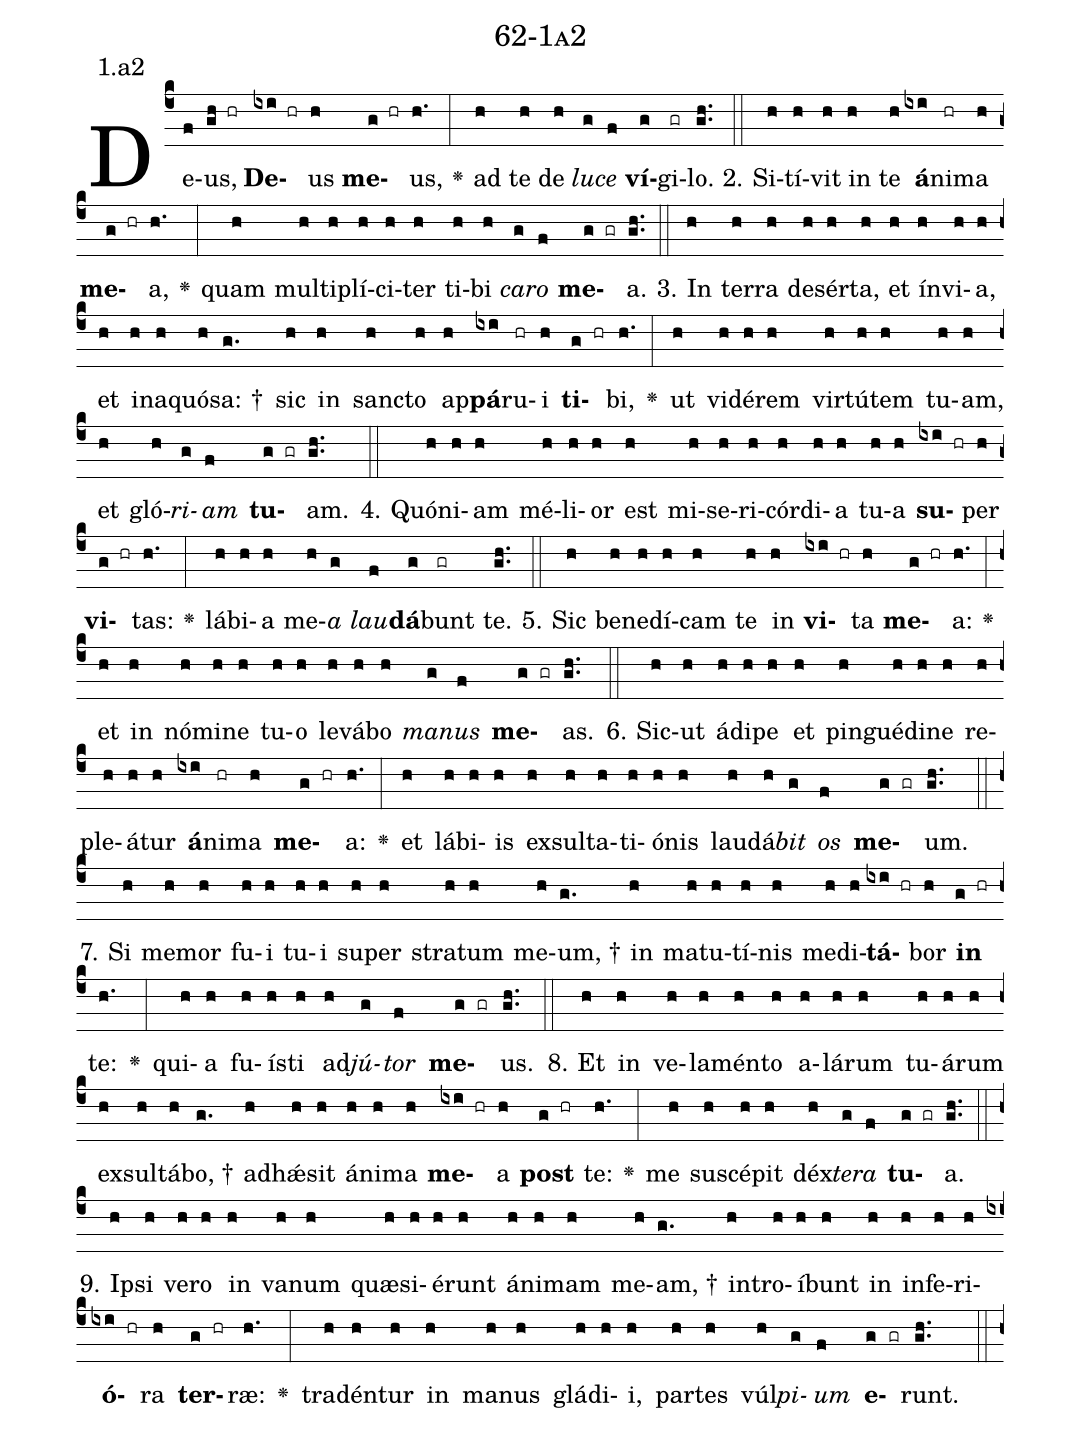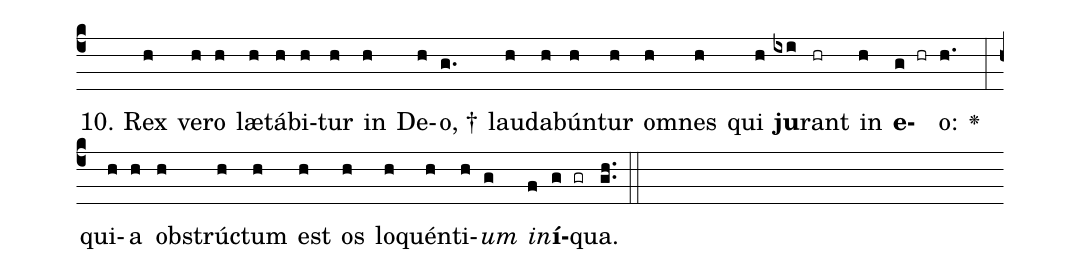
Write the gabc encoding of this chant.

name: 62-1a2;
annotation: 1.a2;
%%
(c4)De(f)us,(gh hr) <b>De</b>(ixi hr)us(h) <b>me</b>(g hr)us,(h.) <v>\greheightstar</v>(:) ad(h) te(h) de(h) <i>lu</i>(g)<i>ce</i>(f) <b>ví</b>(g)gi(gr)lo.(gh..) (::)
2. Si(h)tí(h)vit(h) in(h) te(h) <b>á</b>(ixi)ni(hr)ma(h) <b>me</b>(g hr)a,(h.) <v>\greheightstar</v>(:) quam(h) mul(h)ti(h)plí(h)ci(h)ter(h) ti(h)bi(h) <i>ca</i>(g)<i>ro</i>(f) <b>me</b>(g gr)a.(gh..) (::)
3. In(h) ter(h)ra(h) de(h)sér(h)ta,(h) et(h) ín(h)vi(h)a,(h) et(h) in(h)a(h)quó(h)sa: †(g.) sic(h) in(h) sanc(h)to(h) ap(h)<b>pá</b>(ixi)ru(hr)i(h) <b>ti</b>(g hr)bi,(h.) <v>\greheightstar</v>(:) ut(h) vi(h)dé(h)rem(h) vir(h)tú(h)tem(h) tu(h)am,(h) et(h) gló(h)<i>ri</i>(g)<i>am</i>(f) <b>tu</b>(g gr)am.(gh..) (::)
4. Quón(h)i(h)am(h) mé(h)li(h)or(h) est(h) mi(h)se(h)ri(h)cór(h)di(h)a(h) tu(h)a(h) <b>su</b>(ixi hr)per(h) <b>vi</b>(g hr)tas:(h.) <v>\greheightstar</v>(:) lá(h)bi(h)a(h) me(h)<i>a</i>(g) <i>lau</i>(f)<b>dá</b>(g)bunt(gr) te.(gh..) (::)
5. Sic(h) be(h)ne(h)dí(h)cam(h) te(h) in(h) <b>vi</b>(ixi hr)ta(h) <b>me</b>(g hr)a:(h.) <v>\greheightstar</v>(:) et(h) in(h) nó(h)mi(h)ne(h) tu(h)o(h) le(h)vá(h)bo(h) <i>ma</i>(g)<i>nus</i>(f) <b>me</b>(g gr)as.(gh..) (::)
6. Sic(h)ut(h) á(h)di(h)pe(h) et(h) pin(h)gué(h)di(h)ne(h) re(h)ple(h)á(h)tur(h) <b>á</b>(ixi)ni(hr)ma(h) <b>me</b>(g hr)a:(h.) <v>\greheightstar</v>(:) et(h) lá(h)bi(h)is(h) ex(h)sul(h)ta(h)ti(h)ó(h)nis(h) lau(h)dá(h)<i>bit</i>(g) <i>os</i>(f) <b>me</b>(g gr)um.(gh..) (::)
7. Si(h) me(h)mor(h) fu(h)i(h) tu(h)i(h) su(h)per(h) stra(h)tum(h) me(h)um, †(g.) in(h) ma(h)tu(h)tí(h)nis(h) me(h)di(h)<b>tá</b>(ixi hr)bor(h) <b>in</b>(g hr) te:(h.) <v>\greheightstar</v>(:) qui(h)a(h) fu(h)ís(h)ti(h) ad(h)<i>jú</i>(g)<i>tor</i>(f) <b>me</b>(g gr)us.(gh..) (::)
8. Et(h) in(h) ve(h)la(h)mén(h)to(h) a(h)lá(h)rum(h) tu(h)á(h)rum(h) ex(h)sul(h)tá(h)bo, †(g.) ad(h)hǽ(h)sit(h) á(h)ni(h)ma(h) <b>me</b>(ixi hr)a(h) <b>post</b>(g hr) te:(h.) <v>\greheightstar</v>(:) me(h) su(h)scé(h)pit(h) déx(h)<i>te</i>(g)<i>ra</i>(f) <b>tu</b>(g gr)a.(gh..) (::)
9. Ip(h)si(h) ve(h)ro(h) in(h) va(h)num(h) quæ(h)si(h)é(h)runt(h) á(h)ni(h)mam(h) me(h)am, †(g.) in(h)tro(h)í(h)bunt(h) in(h) in(h)fe(h)ri(h)<b>ó</b>(ixi hr)ra(h) <b>ter</b>(g hr)ræ:(h.) <v>\greheightstar</v>(:) tra(h)dén(h)tur(h) in(h) ma(h)nus(h) glá(h)di(h)i,(h) par(h)tes(h) vúl(h)<i>pi</i>(g)<i>um</i>(f) <b>e</b>(g gr)runt.(gh..) (::)
10. Rex(h) ve(h)ro(h) læ(h)tá(h)bi(h)tur(h) in(h) De(h)o, †(g.) lau(h)da(h)bún(h)tur(h) om(h)nes(h) qui(h) <b>ju</b>(ixi)rant(hr) in(h) <b>e</b>(g hr)o:(h.) <v>\greheightstar</v>(:) qui(h)a(h) ob(h)strúc(h)tum(h) est(h) os(h) lo(h)quén(h)ti(h)<i>um</i>(g) <i>in</i>(f)<b>í</b>(g gr)qua.(gh..) (::)
